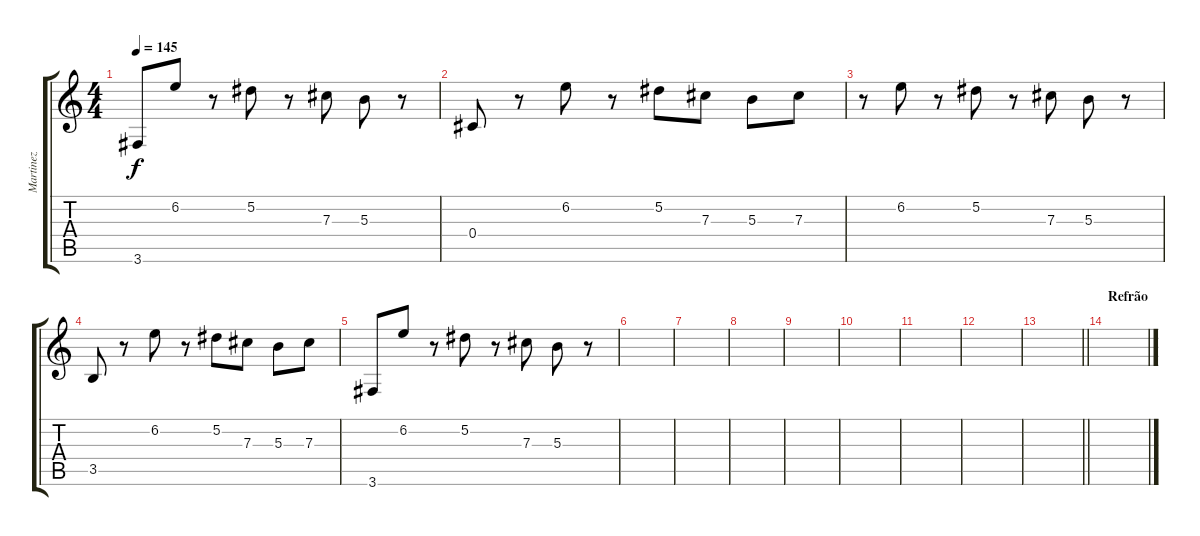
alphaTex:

\track ("Martinez" "Martinez") {instrument overdrivenguitar}
\staff {score tabs}
\tuning (Eb4 Bb3 Gb3 Db3 Ab2 Eb2) {hide}
\ts (4 4)
\tempo 145
\clef g2
\ks c
3.6.8{dy f} 6.2.8 r.8 5.2.8 r.8 7.3.8 5.3.8 r.8 |
0.4.8 r.8 6.2.8 r.8 5.2.8 7.3.8 5.3.8 7.3.8 |
r.8 6.2.8 r.8 5.2.8 r.8 7.3.8 5.3.8 r.8 |
3.5.8 r.8 6.2.8 r.8 5.2.8 7.3.8 5.3.8 7.3.8 |
3.6.8 6.2.8 r.8 5.2.8 r.8 7.3.8 5.3.8 r.8 |
|
|
|
|
|
|
|
\barLineRight lightlight
|
\section ("" "Refrão")
